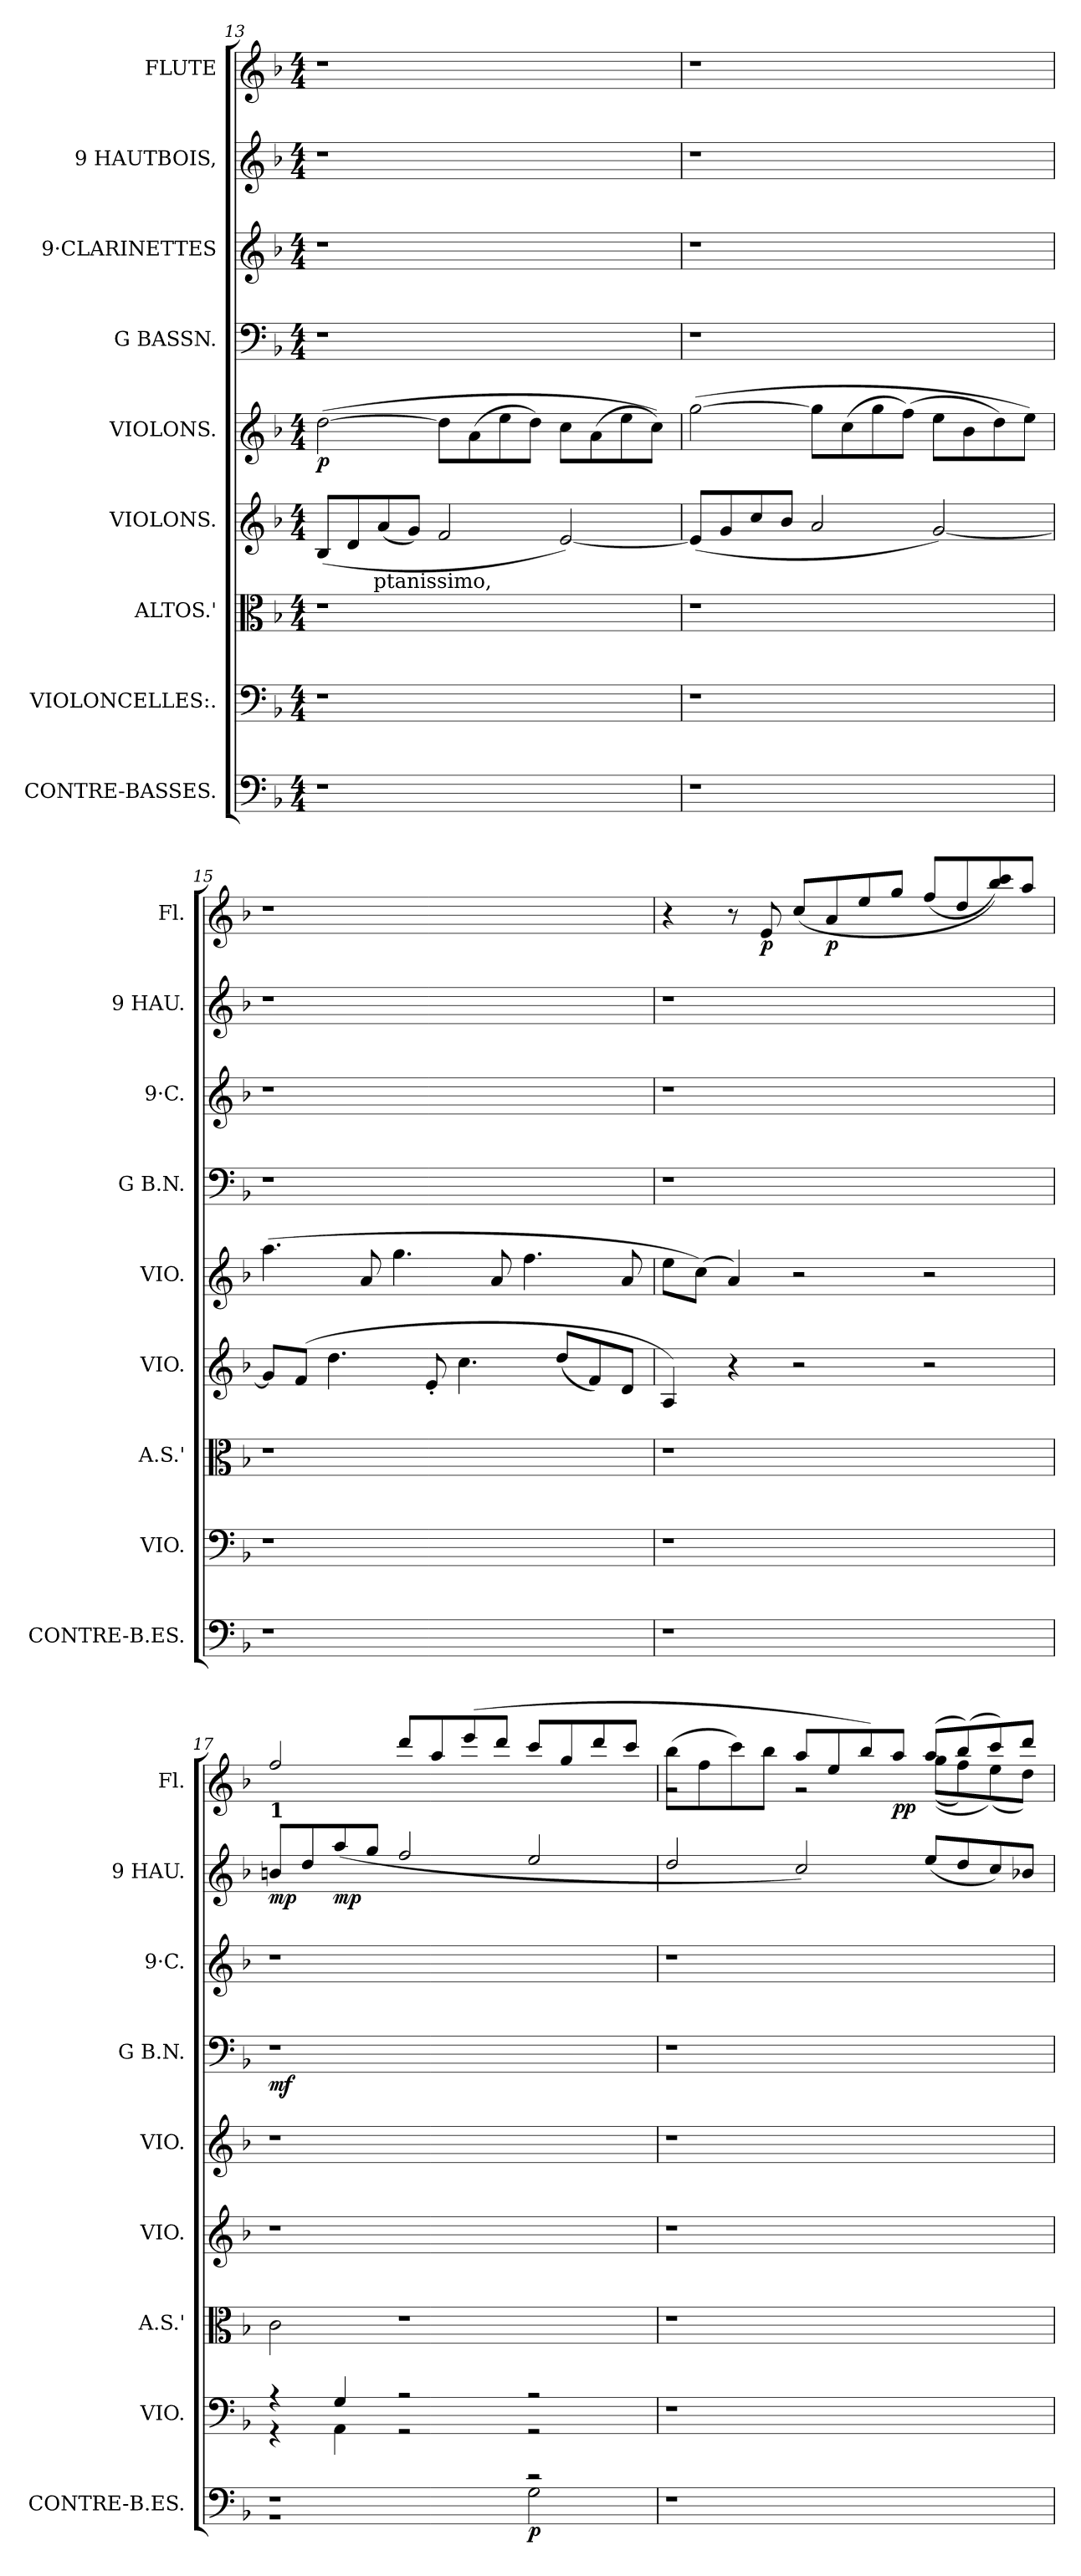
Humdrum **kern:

**kern	**dynam	**kern	**kern	**kern	**text	**kern	**dynam	**kern	**dynam	**kern	**kern	**dynam	**kern	**dynam
*part9	*part9	*part8	*part7	*part6	*part6	*part5	*part5	*part4	*part4	*part3	*part2	*part2	*part1	*part1
*staff9	*staff9	*staff8	*staff7	*staff6	*staff6	*staff5	*staff5	*staff4	*staff4	*staff3	*staff2	*staff2	*staff1	*staff1
*I"CONTRE-BASSES.	*	*I"VIOLONCELLES:.	*I"ALTOS.'	*I"VIOLONS.	*	*I"VIOLONS.	*	*I"G BASSN.	*	*I"9·CLARINETTES	*I"9 HAUTBOIS,	*	*I"FLUTE	*
*I'CONTRE-B.ES.	*	*I'VIO.	*I'A.S.'	*I'VIO.	*	*I'VIO.	*	*I'G B.N.	*	*I'9·C.	*I'9 HAU.	*	*I'Fl.	*
!!LO:PB:g=z
*clefF4	*	*clefF4	*clefC3	*clefG2	*	*clefG2	*	*clefF4	*	*clefG2	*clefG2	*	*clefG2	*
*k[b-]	*	*k[b-]	*k[b-]	*k[b-]	*	*k[b-]	*	*k[b-]	*	*k[b-]	*k[b-]	*	*k[b-]	*
*F:	*	*F:	*F:	*F:	*	*F:	*	*F:	*	*F:	*F:	*	*F:	*
*M4/4	*	*M4/4	*M4/4	*M4/4	*	*M4/4	*	*M4/4	*	*M4/4	*M4/4	*	*M4/4	*
=13	=13	=13	=13	=13	=13	=13	=13	=13	=13	=13	=13	=13	=13	=13
!LO:N:vis=1	!	!LO:N:vis=1	!LO:N:vis=1	!	!	!	!	!LO:N:vis=1	!	!LO:N:vis=1	!LO:N:vis=1	!	!LO:N:vis=1	!
1r	.	1r	1r	(8B-i/L	.	([>2ddi\	p	1r	.	1r	1r	.	1r	.
.	.	.	.	8di/	.	.	.	.	.	.	.	.	.	.
!	!	!	!	!	!LO:LY:b:color=#000000	!	!	!	!	!	!	!	!	!
.	.	.	.	(8ai/	ptanissimo,	.	.	.	.	.	.	.	.	.
.	.	.	.	8gi/J)	.	.	.	.	.	.	.	.	.	.
.	.	.	.	2fi/	.	8ddi\L]	.	.	.	.	.	.	.	.
.	.	.	.	.	.	(8ai\	.	.	.	.	.	.	.	.
.	.	.	.	.	.	8eei\	.	.	.	.	.	.	.	.
.	.	.	.	.	.	8ddi\J)	.	.	.	.	.	.	.	.
2ryy	.	2ryy	2ryy	[<2ei/)	.	8cci\L	.	2ryy	.	2ryy	2ryy	.	2ryy	.
.	.	.	.	.	.	(8ai\	.	.	.	.	.	.	.	.
.	.	.	.	.	.	8eei\	.	.	.	.	.	.	.	.
.	.	.	.	.	.	8cci\J))	.	.	.	.	.	.	.	.
=14	=14	=14	=14	=14	=14	=14	=14	=14	=14	=14	=14	=14	=14	=14
!LO:N:vis=1	!	!LO:N:vis=1	!LO:N:vis=1	!	!	!	!	!LO:N:vis=1	!	!LO:N:vis=1	!LO:N:vis=1	!	!LO:N:vis=1	!
1r	.	1r	1r	(8ei/L]	.	([>2ggi\	.	1r	.	1r	1r	.	1r	.
.	.	.	.	8gi/	.	.	.	.	.	.	.	.	.	.
.	.	.	.	8cci/	.	.	.	.	.	.	.	.	.	.
.	.	.	.	8b-i/J	.	.	.	.	.	.	.	.	.	.
.	.	.	.	2ai/	.	8ggi\L]	.	.	.	.	.	.	.	.
.	.	.	.	.	.	(8cci\	.	.	.	.	.	.	.	.
.	.	.	.	.	.	8ggi\	.	.	.	.	.	.	.	.
.	.	.	.	.	.	(8ffi\J)	.	.	.	.	.	.	.	.
2ryy	.	2ryy	2ryy	[<2gi/)	.	8eei\L	.	2ryy	.	2ryy	2ryy	.	2ryy	.
.	.	.	.	.	.	8b-i\	.	.	.	.	.	.	.	.
.	.	.	.	.	.	8ddi\)	.	.	.	.	.	.	.	.
.	.	.	.	.	.	8eei\J)	.	.	.	.	.	.	.	.
=15	=15	=15	=15	=15	=15	=15	=15	=15	=15	=15	=15	=15	=15	=15
!LO:N:vis=1	!	!LO:N:vis=1	!LO:N:vis=1	!	!	!	!	!LO:N:vis=1	!	!LO:N:vis=1	!LO:N:vis=1	!	!LO:N:vis=1	!
1r	.	1r	1r	8gi/L]	.	(4.aai\	.	1r	.	1r	1r	.	1r	.
.	.	.	.	(8fi/J	.	.	.	.	.	.	.	.	.	.
.	.	.	.	4.ddi\	.	.	.	.	.	.	.	.	.	.
.	.	.	.	.	.	8ai/	.	.	.	.	.	.	.	.
.	.	.	.	.	.	4.ggi\	.	.	.	.	.	.	.	.
.	.	.	.	8e'i/	.	.	.	.	.	.	.	.	.	.
.	.	.	.	4.cci\	.	.	.	.	.	.	.	.	.	.
.	.	.	.	.	.	8ai/	.	.	.	.	.	.	.	.
2ryy	.	2ryy	2ryy	.	.	4.ffi\	.	2ryy	.	2ryy	2ryy	.	2ryy	.
.	.	.	.	(8ddi/L	.	.	.	.	.	.	.	.	.	.
.	.	.	.	8fi/)	.	.	.	.	.	.	.	.	.	.
.	.	.	.	8di/J	.	8ai/	.	.	.	.	.	.	.	.
=16	=16	=16	=16	=16	=16	=16	=16	=16	=16	=16	=16	=16	=16	=16
!LO:N:vis=1	!	!LO:N:vis=1	!LO:N:vis=1	!	!	!	!	!LO:N:vis=1	!	!LO:N:vis=1	!LO:N:vis=1	!	!	!
1r	.	1r	1r	4Ai/)	.	8eei\L	.	1r	.	1r	1r	.	4r	.
.	.	.	.	.	.	(8cci\J)	.	.	.	.	.	.	.	.
.	.	.	.	4r	.	4ai/)	.	.	.	.	.	.	8r	.
.	.	.	.	.	.	.	.	.	.	.	.	.	8ei/	p
.	.	.	.	2r	.	2r	.	.	.	.	.	.	(8cci/L	.
.	.	.	.	.	.	.	.	.	.	.	.	.	8ai/	p
.	.	.	.	.	.	.	.	.	.	.	.	.	8eei/	.
.	.	.	.	.	.	.	.	.	.	.	.	.	8ggi/J	.
2ryy	.	2ryy	2ryy	2r	.	2r	.	2ryy	.	2ryy	2ryy	.	(8ffi/L	.
.	.	.	.	.	.	.	.	.	.	.	.	.	8ddi/	.
.	.	.	.	.	.	.	.	.	.	.	.	.	8bb-i/ 8ccci))	.
.	.	.	.	.	.	.	.	.	.	.	.	.	8aai/J	.
!!LO:LB:g=z
=17	=17	=17	=17	=17	=17	=17	=17	=17	=17	=17	=17	=17	=17	=17
*^	*	*^	*	*	*	*	*	*	*	*	*	*	*	*
!	!	!	!	!	!	!	!	!	!	!	!	!	!LO:TX:a:B:t=1	!	!	!
!	!	!	!	!	!	!LO:N:vis=1	!	!LO:N:vis=1	!	!LO:N:vis=1	!	!LO:N:vis=1	!	!	!	!
1r	1r	.	4r	4r	2ci\	1r	.	1r	.	1r	mf	1r	8bni/L	mp	2ffi/	.
.	.	.	.	.	.	.	.	.	.	.	.	.	8ddi/	.	.	.
.	.	.	4Gi/	4AAi\	.	.	.	.	.	.	.	.	(8aai/	mp	.	.
.	.	.	.	.	.	.	.	.	.	.	.	.	8ggi/J	.	.	.
.	.	.	2r	2r	1r	.	.	.	.	.	.	.	2ffi/	.	8dddi/L	.
.	.	.	.	.	.	.	.	.	.	.	.	.	.	.	8aai/	.
.	.	.	.	.	.	.	.	.	.	.	.	.	.	.	(8eeei/	.
.	.	.	.	.	.	.	.	.	.	.	.	.	.	.	8dddi/J	.
2r	2Gi\	p	2r	2r	.	2ryy	.	2ryy	.	2ryy	.	2ryy	2eei/	.	8ccci/L	.
.	.	.	.	.	.	.	.	.	.	.	.	.	.	.	8ggi/	.
.	.	.	.	.	.	.	.	.	.	.	.	.	.	.	8dddi/	.
.	.	.	.	.	.	.	.	.	.	.	.	.	.	.	8ccci/J	.
*v	*v	*	*	*	*	*	*	*	*	*	*	*	*	*	*	*
*	*	*v	*v	*	*	*	*	*	*	*	*	*	*	*	*
=18	=18	=18	=18	=18	=18	=18	=18	=18	=18	=18	=18	=18	=18	=18
!LO:N:vis=1	!	!LO:N:vis=1	!LO:N:vis=1	!LO:N:vis=1	!	!LO:N:vis=1	!	!LO:N:vis=1	!	!LO:N:vis=1	!	!	!	!
*	*	*	*	*	*	*	*	*	*	*	*	*	*^	*
1r	.	1r	1r	1r	.	1r	.	1r	.	1r	2ddi/	.	(8bb-i\L	2r	.
.	.	.	.	.	.	.	.	.	.	.	.	.	8ffi\	.	.
.	.	.	.	.	.	.	.	.	.	.	.	.	8ccci\)	.	.
.	.	.	.	.	.	.	.	.	.	.	.	.	8bb-i\J	.	.
.	.	.	.	.	.	.	.	.	.	.	2cci/)	.	8aai/L	2r	.
.	.	.	.	.	.	.	.	.	.	.	.	.	8eei/	.	.
.	.	.	.	.	.	.	.	.	.	.	.	.	8bb-i/)	.	.
.	.	.	.	.	.	.	.	.	.	.	.	.	8aai/J	.	pp
2ryy	.	2ryy	2ryy	2ryy	.	2ryy	.	2ryy	.	2ryy	(8eei/L	.	(8aai/L	((8ggi\L	.
.	.	.	.	.	.	.	.	.	.	.	8ddi/	.	(8bb-i/)	8ffi\)	.
.	.	.	.	.	.	.	.	.	.	.	8cci/)	.	8ccci/)	(8eei\)	.
.	.	.	.	.	.	.	.	.	.	.	8b-Xi/J	.	8dddi/J	8ddi\J)	.
*	*	*	*	*	*	*	*	*	*	*	*	*	*v	*v	*
=	=	=	=	=	=	=	=	=	=	=	=	=	=	=
*-	*-	*-	*-	*-	*-	*-	*-	*-	*-	*-	*-	*-	*-	*-
